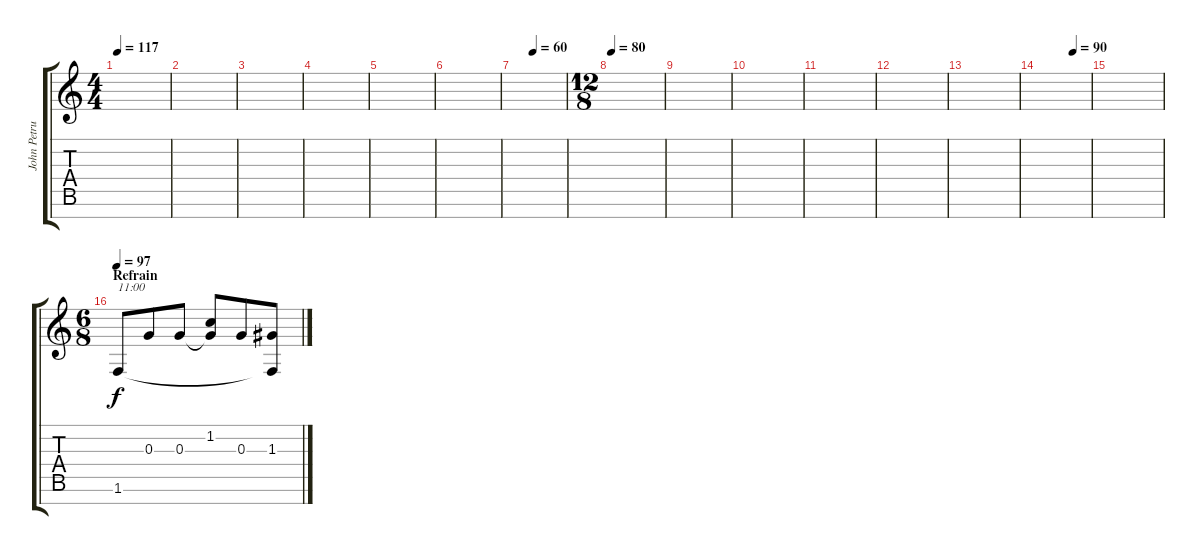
\track ("John Petrucci" "John Petru") {instrument distortionguitar}
\staff {score tabs}
\tuning (E4 B3 G3 D3 A2 E2 B1) {hide}
\ts (4 4)
\tempo 117
\clef g2
\ks c
|
|
|
|
|
|
\tempo (60 0.375)
|
\ts (12 8)
\section ("" "")
\tempo 80
|
|
|
|
|
|
\tempo (90 0.6666666666666666)
|
|
\ts (6 8)
\section ("" "Refrain")
\tempo 97
1.6.8{txt "11:00"} 0.3.8 0.3.8 (1.2 0.3{t}).8 0.3.8 (1.3 1.6{t}).8
